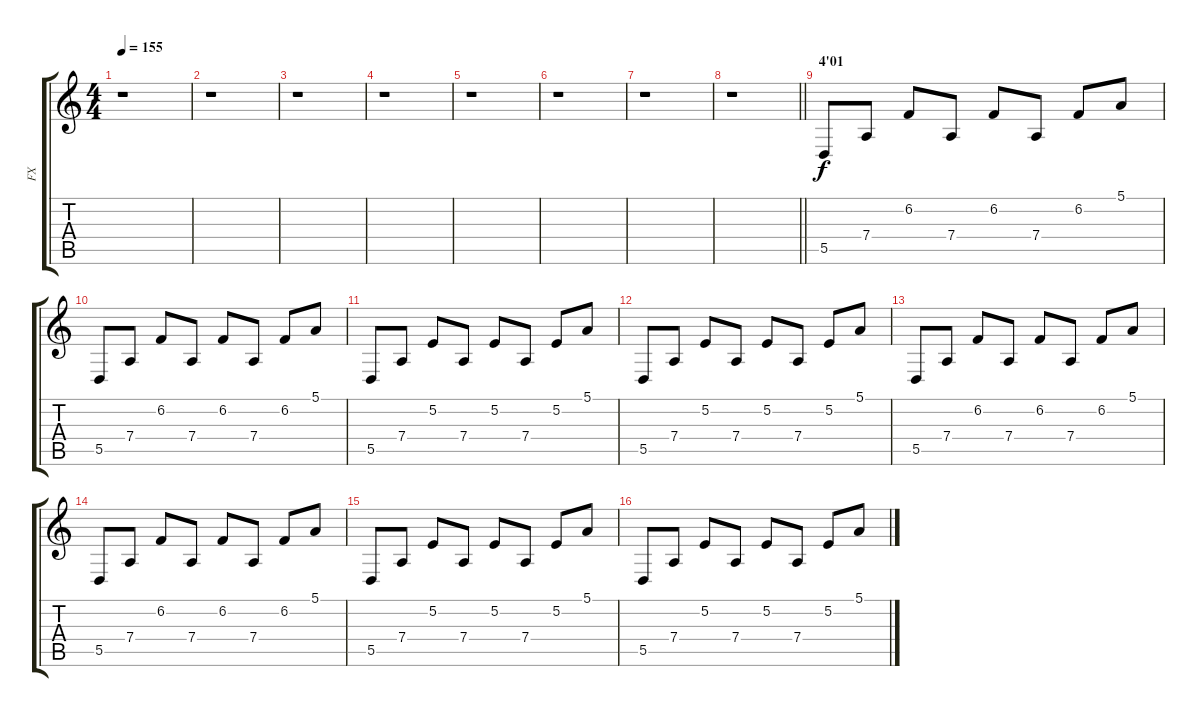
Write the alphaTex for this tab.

\track ("FX" "FX") {instrument fx1rain}
\staff {score tabs}
\tuning (E4 B3 G3 D3 A2 E2) {hide}
\ts (4 4)
\tempo 155
\clef g2
\ks c
r.1{dy f} |
r.1 |
r.1 |
r.1 |
r.1 |
r.1 |
r.1 |
\barLineRight lightlight
r.1 |
\section ("" "4'01")
5.5.8 7.4.8 6.2.8 7.4.8 6.2.8 7.4.8 6.2.8 5.1.8 |
5.5.8 7.4.8 6.2.8 7.4.8 6.2.8 7.4.8 6.2.8 5.1.8 |
5.5.8 7.4.8 5.2.8 7.4.8 5.2.8 7.4.8 5.2.8 5.1.8 |
5.5.8 7.4.8 5.2.8 7.4.8 5.2.8 7.4.8 5.2.8 5.1.8 |
5.5.8 7.4.8 6.2.8 7.4.8 6.2.8 7.4.8 6.2.8 5.1.8 |
5.5.8 7.4.8 6.2.8 7.4.8 6.2.8 7.4.8 6.2.8 5.1.8 |
5.5.8 7.4.8 5.2.8 7.4.8 5.2.8 7.4.8 5.2.8 5.1.8 |
5.5.8 7.4.8 5.2.8 7.4.8 5.2.8 7.4.8 5.2.8 5.1.8
